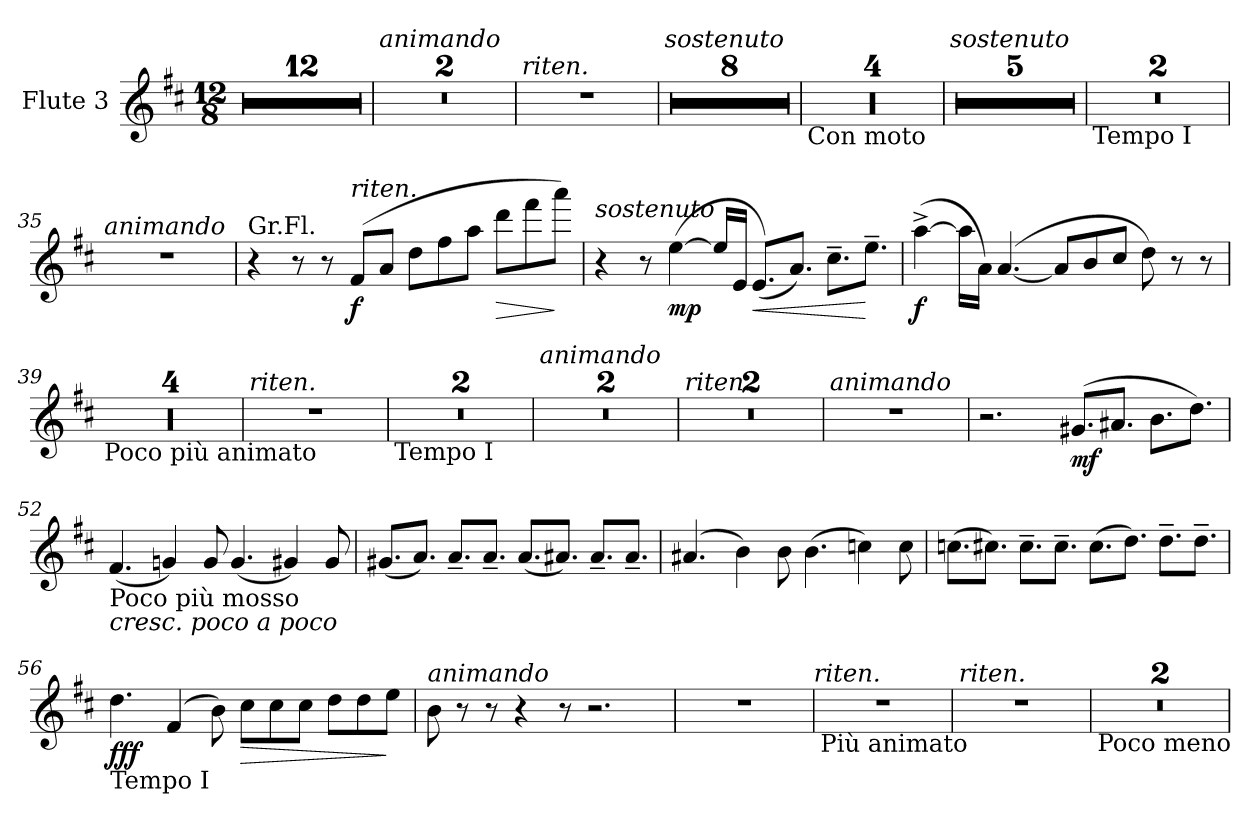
**kern	**dynam
*part1	*part1
*staff1	*staff1
*I"Flute 3	*
*I'Fl	*
*clefG2	*
*k[f#c#]	*
!!LO:TX:omd:t=Andante cantibile, con alcuna licenza
*M12/8	*
*MM72	*
=1	=1
1.r	.
=2	=2
1.r	.
=3	=3
1.r	.
=4	=4
1.r	.
=5	=5
1.r	.
=6	=6
1.r	.
=7	=7
1.r	.
=8	=8
1.r	.
=9	=9
1.r	.
=10	=10
1.r	.
=11	=11
1.r	.
=12	=12
1.r	.
=13	=13
!LO:TX:a:i:t=animando	!
1.r	.
=14	=14
1.r	.
=15	=15
!LO:TX:a:i:t=riten.	!
1.r	.
=16	=16
!LO:TX:a:i:t=sostenuto	!
1.r	.
=17	=17
1.r	.
=18	=18
1.r	.
=19	=19
1.r	.
=20	=20
1.r	.
=21	=21
1.r	.
=22	=22
1.r	.
=23	=23
1.r	.
=24	=24
!LO:TX:b:t=Con moto	!
1.r	.
=25	=25
1.r	.
=26	=26
1.r	.
=27	=27
1.r	.
=28	=28
!LO:TX:a:i:t=sostenuto	!
1.r	.
=29	=29
1.r	.
=30	=30
1.r	.
=31	=31
1.r	.
=32	=32
1.r	.
=33	=33
!LO:TX:b:t=Tempo I	!
1.r	.
=34	=34
1.r	.
=35	=35
!LO:TX:a:i:t=animando	!
1.r	.
=36	=36
!LO:TX:a:t=Gr.Fl.	!
4r	.
8r	.
8r	.
!LO:TX:a:i:t=riten.	!
(8f#/L	f
8a/J	.
8dd\L	.
8ff#\	.
8aa\J	.
!	!LO:HP:b
8ddd\L	>
8fff#\	.
8aaa\J)	]
=37	=37
!LO:TX:a:i:t=sostenuto	!
4r	.
8r	.
([4ee\	mp
16ee/LL]	.
16e/JJ	.
!	!LO:HP:b
(8.e/L)	<
8.a/J)	.
8.cc#~\L	.
8.ee~\J	[
=38	=38
([4aa^\	f
16aa\LL]	.
16a\JJ)	.
([4.a/	.
8a/L]	.
8b/	.
8cc#/J	.
8dd\)	.
8r	.
8r	.
=39	=39
!LO:TX:b:t=Poco più animato	!
1.r	.
=40	=40
1.r	.
=41	=41
1.r	.
=42	=42
1.r	.
=43	=43
!LO:TX:a:i:t=riten.	!
1.r	.
=44	=44
!LO:TX:b:t=Tempo I	!
1.r	.
=45	=45
1.r	.
=46	=46
!LO:TX:a:i:t=animando	!
1.r	.
=47	=47
1.r	.
=48	=48
!LO:TX:a:i:t=riten.	!
1.r	.
=49	=49
1.r	.
=50	=50
!LO:TX:a:i:t=animando	!
1.r	.
=51	=51
2.r	.
(8.g#X/L	mf
8.a#X/J	.
8.b\L	.
8.dd\J)	.
=52	=52
!LO:TX:b:t=Poco più mosso	!
!LO:TX:b:i:t=cresc. poco a poco	!
(4.f#/	.
4gn/)	.
8g/	.
(4.g/	.
4g#X/)	.
8g#/	.
=53	=53
(8.g#X/L	.
8.a/J)	.
8.a~/L	.
8.a~/J	.
(8.a/L	.
8.a#X/J)	.
8.a#~/L	.
8.a#~/J	.
=54	=54
(4.a#X/	.
4b\)	.
8b\	.
(4.b\	.
4ccn\)	.
8cc\	.
=55	=55
(8.ccn\L	.
8.cc#X\J)	.
8.cc#~\L	.
8.cc#~\J	.
(8.cc#\L	.
8.dd\J)	.
8.dd~\L	.
8.dd~\J	.
=56	=56
!LO:TX:b:t=Tempo I	!
4.dd\	fff
(4f#/	.
8b\)	.
!	!LO:HP:b
8cc#\L	>
8cc#\	.
8cc#\J	.
8dd\L	.
8dd\	.
8ee\J	]
=57	=57
!LO:TX:a:i:t=animando	!
8b\	.
8r	.
8r	.
4r	.
8r	.
2.r	.
=58	=58
1.r	.
!LO:TX:a:i:t=riten.	!
=59	=59
!LO:TX:b:t=Più animato	!
1.r	.
=60	=60
!LO:TX:a:i:t=riten.	!
1.r	.
=61	=61
!LO:TX:b:t=Poco meno	!
1.r	.
=62	=62
1.r	.
=	=
*-	*-
